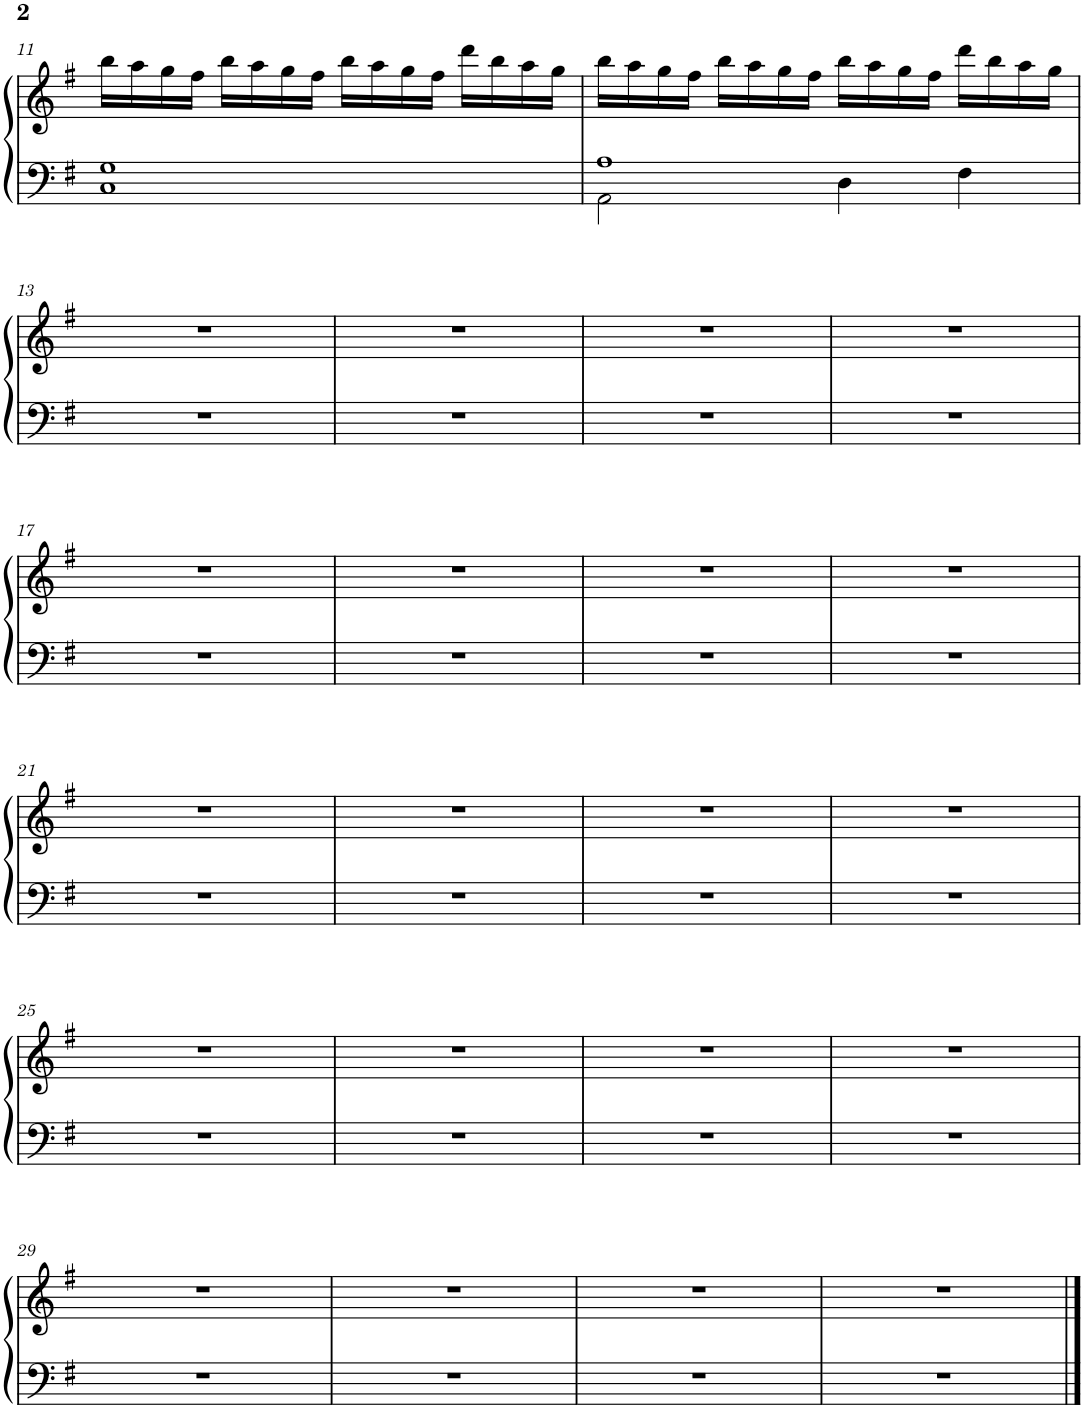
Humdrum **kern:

**kern	**kern
*part1	*part1
*staff2	*staff1
*I"Piano	*
*I'Pno.	*
!!LO:PB:g=z
*clefF4	*clefG2
*k[f#]	*k[f#]
*M4/4	*M4/4
=11	=11
1C 1G	16bb\LL
.	16aa\
.	16gg\
.	16ff#\JJ
.	16bb\LL
.	16aa\
.	16gg\
.	16ff#\JJ
.	16bb\LL
.	16aa\
.	16gg\
.	16ff#\JJ
.	16ddd\LL
.	16bb\
.	16aa\
.	16gg\JJ
=12	=12
*^	*
1A	2AA\	16bb\LL
.	.	16aa\
.	.	16gg\
.	.	16ff#\JJ
.	.	16bb\LL
.	.	16aa\
.	.	16gg\
.	.	16ff#\JJ
.	4D\	16bb\LL
.	.	16aa\
.	.	16gg\
.	.	16ff#\JJ
.	4F#\	16ddd\LL
.	.	16bb\
.	.	16aa\
.	.	16gg\JJ
*v	*v	*
!!LO:LB:g=z
=13	=13
1r	1r
=14	=14
1r	1r
=15	=15
1r	1r
=16	=16
1r	1r
!!LO:LB:g=z
=17	=17
1r	1r
=18	=18
1r	1r
=19	=19
1r	1r
=20	=20
1r	1r
!!LO:LB:g=z
=21	=21
1r	1r
=22	=22
1r	1r
=23	=23
1r	1r
=24	=24
1r	1r
!!LO:LB:g=z
=25	=25
1r	1r
=26	=26
1r	1r
=27	=27
1r	1r
=28	=28
1r	1r
!!LO:LB:g=z
=29	=29
1r	1r
=30	=30
1r	1r
=31	=31
1r	1r
=32	=32
1r	1r
==	==
*-	*-
